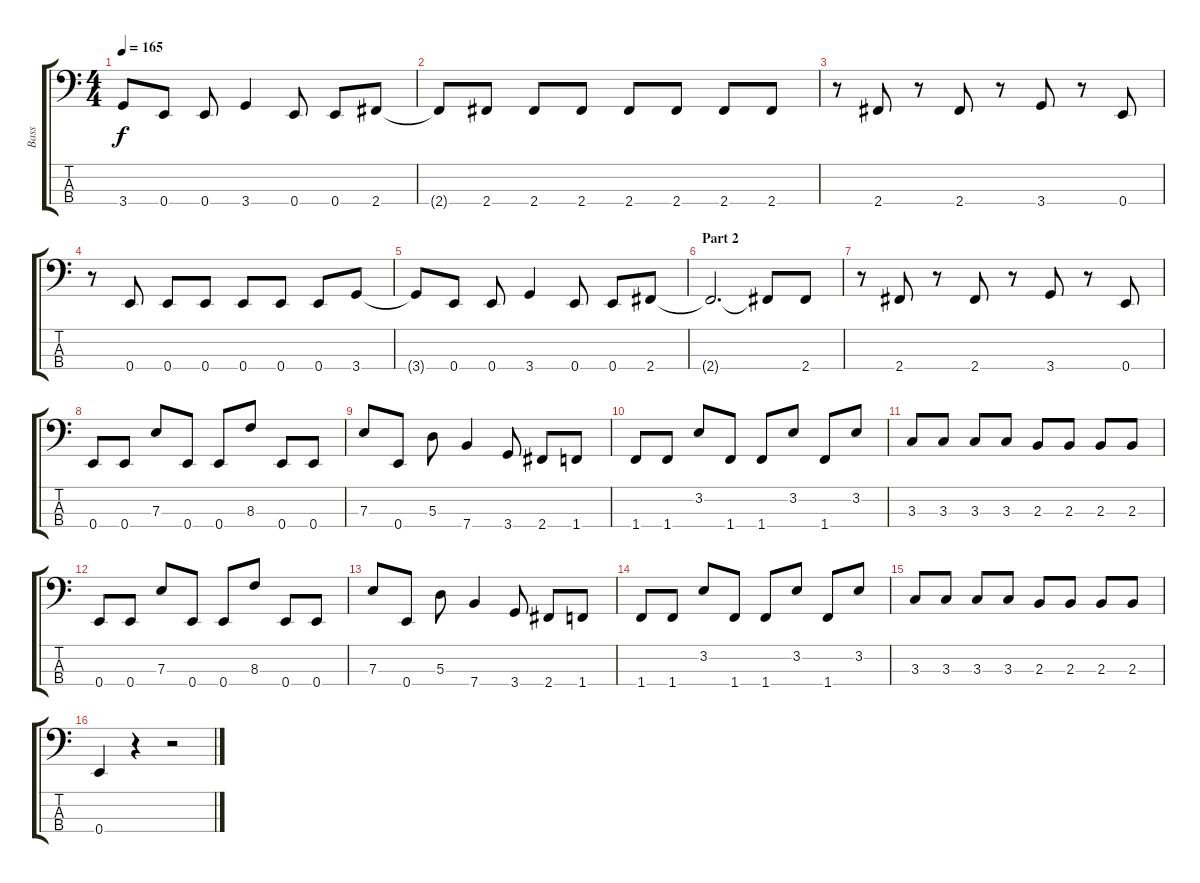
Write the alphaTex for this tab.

\track ("Bass" "Bass") {instrument electricbasspick}
\staff {score tabs}
\tuning (G2 Db2 A1 E1) {hide}
\ts (4 4)
\tempo 165
\clef f4
\ks c
3.4{t}.8{dy f} 0.4.8 0.4.8 3.4.4 0.4.8 0.4.8 2.4.8 |
2.4{t}.8 2.4.8 2.4.8 2.4.8 2.4.8 2.4.8 2.4.8 2.4.8 |
r.8 2.4.8 r.8 2.4.8 r.8 3.4.8 r.8 0.4.8 |
r.8 0.4.8 0.4.8 0.4.8 0.4.8 0.4.8 0.4.8 3.4.8 |
3.4{t}.8 0.4.8 0.4.8 3.4.4 0.4.8 0.4.8 2.4.8 |
\section ("" "Part 2")
2.4{t}.2{d} 2.4{t}.8 2.4.8 |
r.8 2.4.8 r.8 2.4.8 r.8 3.4.8 r.8 0.4.8 |
0.4.8 0.4.8 7.3.8 0.4.8 0.4.8 8.3.8 0.4.8 0.4.8 |
7.3.8 0.4.8 5.3.8 7.4.4 3.4.8 2.4.8 1.4.8 |
1.4.8 1.4.8 3.2.8 1.4.8 1.4.8 3.2.8 1.4.8 3.2.8 |
3.3.8 3.3.8 3.3.8 3.3.8 2.3.8 2.3.8 2.3.8 2.3.8 |
0.4.8 0.4.8 7.3.8 0.4.8 0.4.8 8.3.8 0.4.8 0.4.8 |
7.3.8 0.4.8 5.3.8 7.4.4 3.4.8 2.4.8 1.4.8 |
1.4.8 1.4.8 3.2.8 1.4.8 1.4.8 3.2.8 1.4.8 3.2.8 |
3.3.8 3.3.8 3.3.8 3.3.8 2.3.8 2.3.8 2.3.8 2.3.8 |
0.4.4 r.4 r.2
